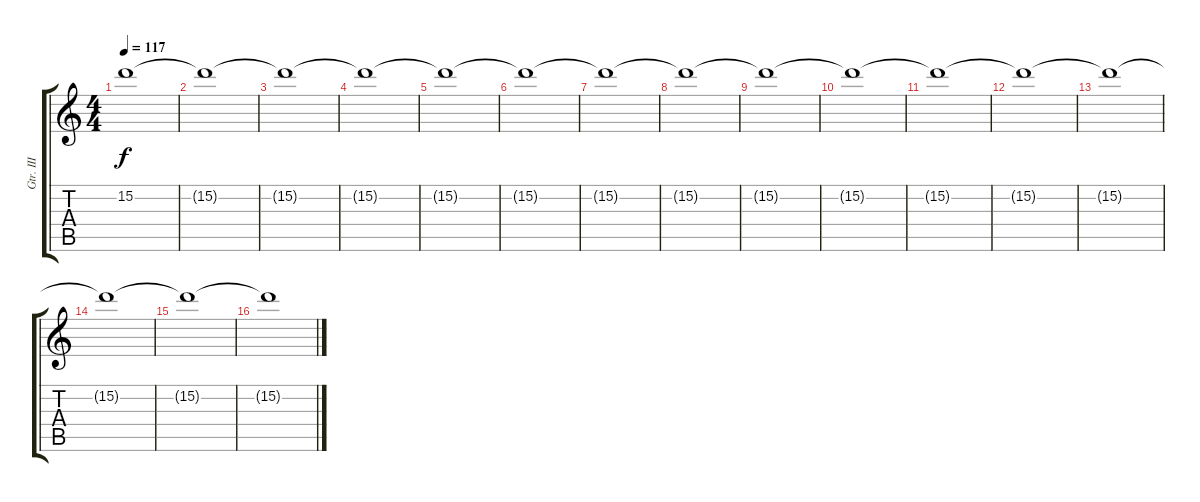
\track ("Gtr. III" "Gtr. III") {instrument distortionguitar}
\staff {score tabs}
\tuning (E4 B3 G3 D3 A2 E2) {hide}
\ts (4 4)
\tempo 117
\clef g2
\ks c
15.2{t}.1{dy f} |
15.2{t}.1 |
15.2{t}.1 |
15.2{t}.1 |
15.2{t}.1 |
15.2{t}.1 |
15.2{t}.1 |
15.2{t}.1 |
15.2{t}.1 |
15.2{t}.1 |
15.2{t}.1 |
15.2{t}.1 |
15.2{t}.1 |
15.2{t}.1 |
15.2{t}.1 |
15.2{t}.1
